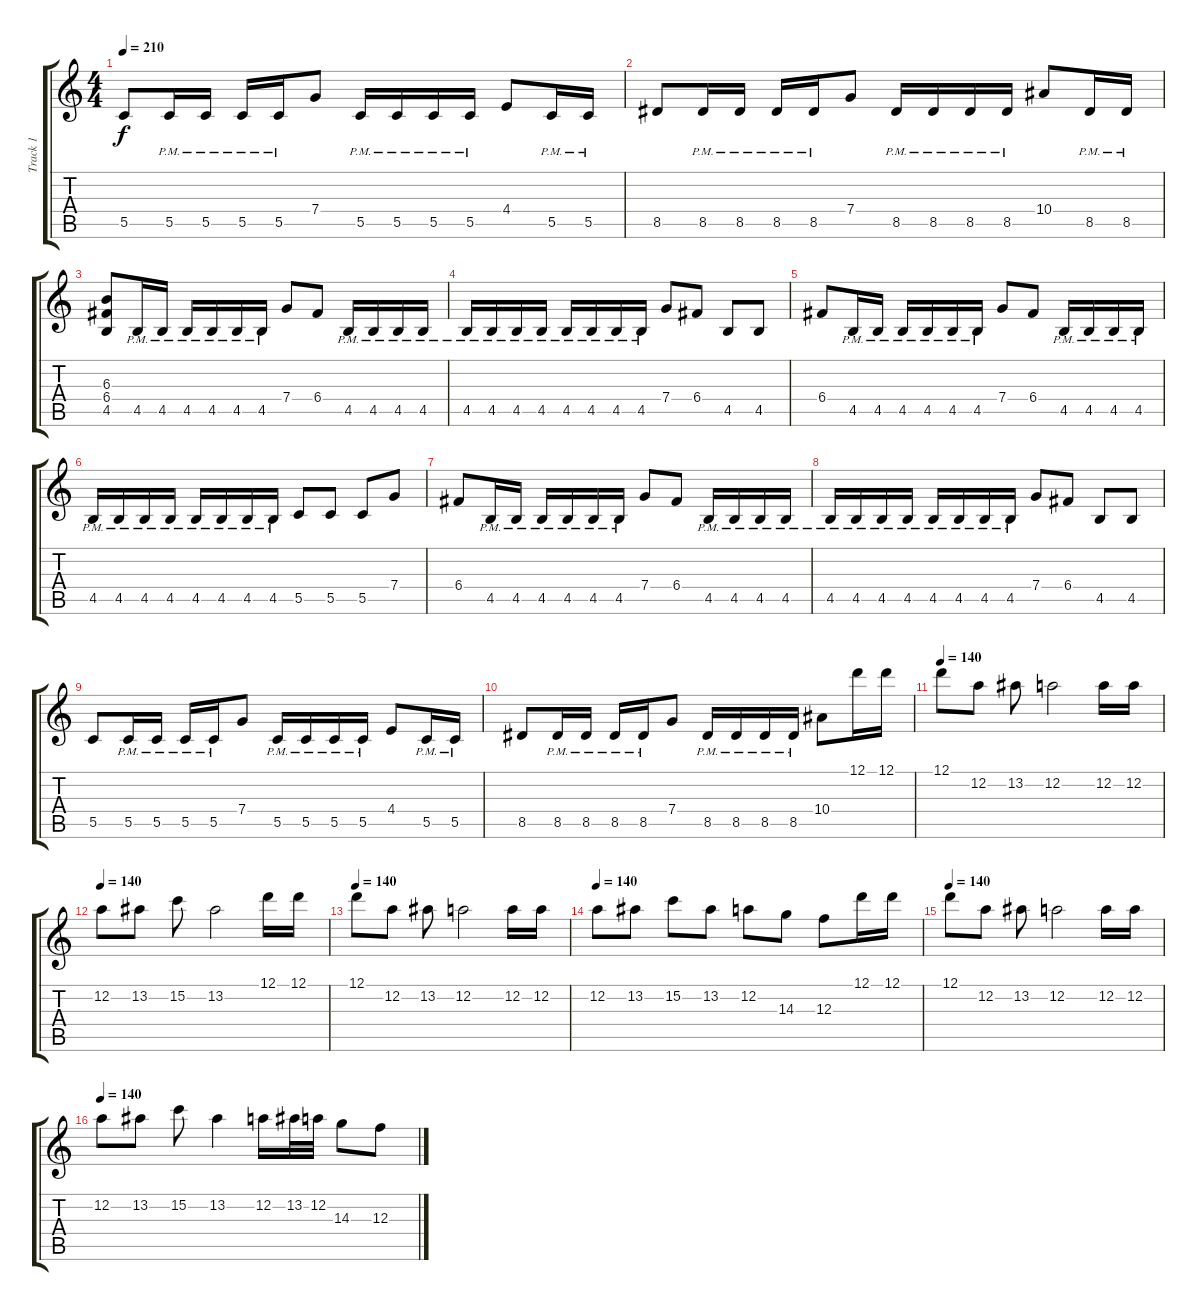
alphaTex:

\track ("Track 1" "Track 1") {instrument distortionguitar}
\staff {score tabs}
\tuning (D4 A3 F3 C3 G2 D2) {hide}
\ts (4 4)
\tempo 210
\clef g2
\ks c
5.5.8{dy f} 5.5{pm}.16 5.5{pm}.16 5.5{pm}.16 5.5{pm}.16 7.4.8 5.5{pm}.16 5.5{pm}.16 5.5{pm}.16 5.5{pm}.16 4.4.8 5.5{pm}.16 5.5{pm}.16 |
8.5.8 8.5{pm}.16 8.5{pm}.16 8.5{pm}.16 8.5{pm}.16 7.4.8 8.5{pm}.16 8.5{pm}.16 8.5{pm}.16 8.5{pm}.16 10.4.8 8.5{pm}.16 8.5{pm}.16 |
(6.3 6.4 4.5).8 4.5{pm}.16 4.5{pm}.16 4.5{pm}.16 4.5{pm}.16 4.5{pm}.16 4.5{pm}.16 7.4.8 6.4.8 4.5{pm}.16 4.5{pm}.16 4.5{pm}.16 4.5{pm}.16 |
4.5{pm}.16 4.5{pm}.16 4.5{pm}.16 4.5{pm}.16 4.5{pm}.16 4.5{pm}.16 4.5{pm}.16 4.5{pm}.16 7.4.8 6.4.8 4.5.8 4.5.8 |
6.4.8 4.5{pm}.16 4.5{pm}.16 4.5{pm}.16 4.5{pm}.16 4.5{pm}.16 4.5{pm}.16 7.4.8 6.4.8 4.5{pm}.16 4.5{pm}.16 4.5{pm}.16 4.5{pm}.16 |
4.5{pm}.16 4.5{pm}.16 4.5{pm}.16 4.5{pm}.16 4.5{pm}.16 4.5{pm}.16 4.5{pm}.16 4.5{pm}.16 5.5.8 5.5.8 5.5.8 7.4.8 |
6.4.8 4.5{pm}.16 4.5{pm}.16 4.5{pm}.16 4.5{pm}.16 4.5{pm}.16 4.5{pm}.16 7.4.8 6.4.8 4.5{pm}.16 4.5{pm}.16 4.5{pm}.16 4.5{pm}.16 |
4.5{pm}.16 4.5{pm}.16 4.5{pm}.16 4.5{pm}.16 4.5{pm}.16 4.5{pm}.16 4.5{pm}.16 4.5{pm}.16 7.4.8 6.4.8 4.5.8 4.5.8 |
5.5.8 5.5{pm}.16 5.5{pm}.16 5.5{pm}.16 5.5{pm}.16 7.4.8 5.5{pm}.16 5.5{pm}.16 5.5{pm}.16 5.5{pm}.16 4.4.8 5.5{pm}.16 5.5{pm}.16 |
8.5.8 8.5{pm}.16 8.5{pm}.16 8.5{pm}.16 8.5{pm}.16 7.4.8 8.5{pm}.16 8.5{pm}.16 8.5{pm}.16 8.5{pm}.16 10.4.8 12.1.16 12.1.16 |
\tempo 140
12.1.8 12.2.8 13.2.8 12.2.2 12.2.16 12.2.16 |
\tempo 140
12.2.8 13.2.8 15.2.8 13.2.2 12.1.16 12.1.16 |
\tempo 140
12.1.8 12.2.8 13.2.8 12.2.2 12.2.16 12.2.16 |
\tempo 140
12.2.8 13.2.8 15.2.8 13.2.8 12.2.8 14.3.8 12.3.8 12.1.16 12.1.16 |
\tempo 140
12.1.8 12.2.8 13.2.8 12.2.2 12.2.16 12.2.16 |
\tempo 140
12.2.8 13.2.8 15.2.8 13.2.4 12.2.16 13.2.32 12.2.32 14.3.8 12.3.8
